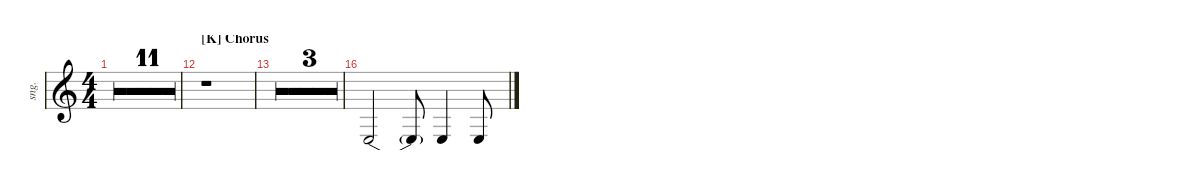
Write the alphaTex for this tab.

\defaultSystemsLayout 4
\hideDynamics
\bracketExtendMode nobrackets
\otherSystemsTrackNameOrientation horizontal
\track ("V. Harmony 3" "sng.") {defaultSystemsLayout 4 multiBarRest instrument voiceoohs}
\staff {score}
\tuning (E4 B3 G3 D3 A2 E2)
\ts (4 4)
\tempo 125
\clef g2
\ks c
r.1{dy mf} |
r.1 |
r.1 |
r.1 |
r.1 |
r.1 |
r.1 |
r.1 |
r.1 |
r.1 |
r.1 |
\section ("K" "Chorus")
r.1 |
r.1 |
r.1 |
r.1 |
7.5{be (bendrelease 9 0 27 4 38.4 4 49.199999999999996 0)}.2 7.5{t}.8 7.5.4 7.5.8
